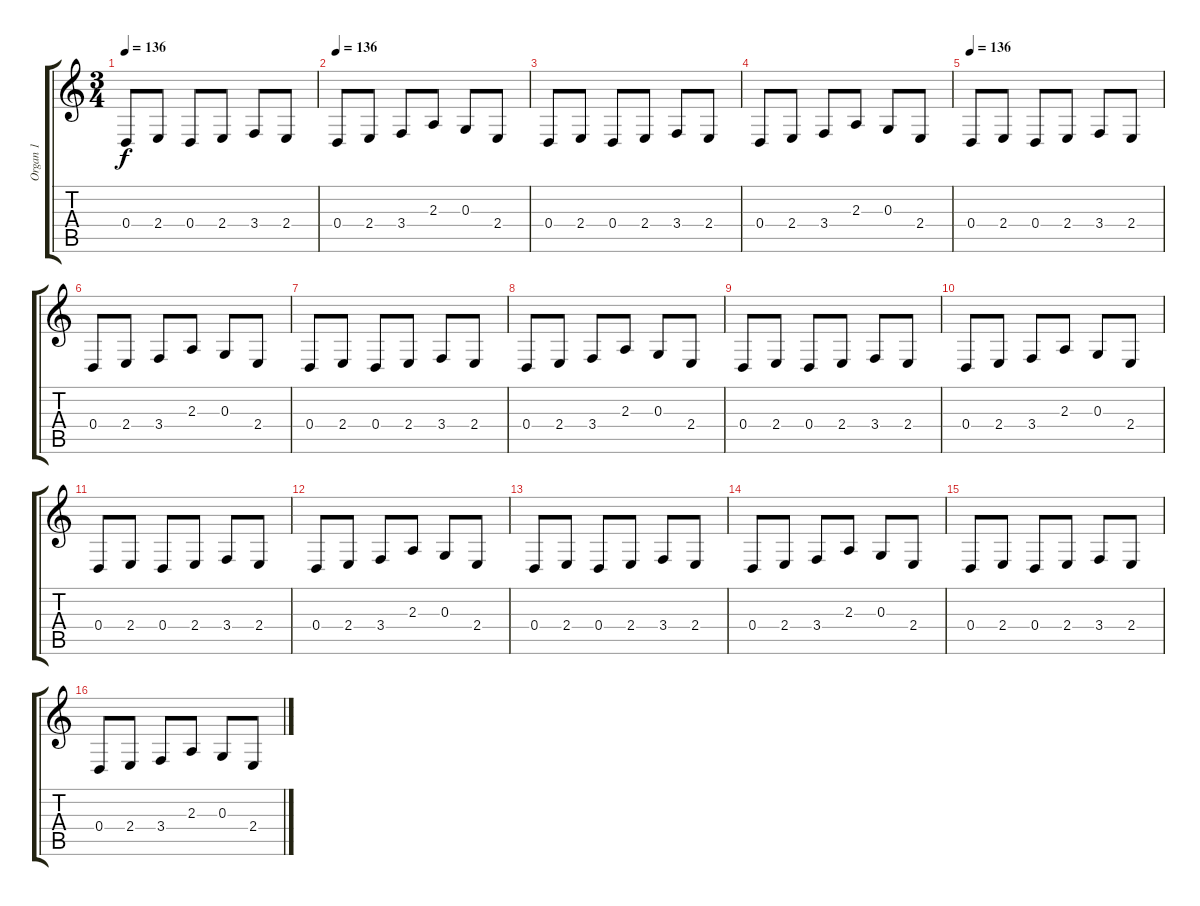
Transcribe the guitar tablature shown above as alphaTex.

\track ("Organ 1" "Organ 1") {instrument churchorgan}
\staff {score tabs}
\tuning (E4 B3 G3 D3 A2 E2) {hide}
\ts (3 4)
\tempo 136
\clef g2
\ks c
0.4.8{dy f} 2.4.8 0.4.8 2.4.8 3.4.8 2.4.8 |
\tempo 136
0.4.8 2.4.8 3.4.8 2.3.8 0.3.8 2.4.8 |
0.4.8 2.4.8 0.4.8 2.4.8 3.4.8 2.4.8 |
0.4.8 2.4.8 3.4.8 2.3.8 0.3.8 2.4.8 |
\tempo 136
0.4.8 2.4.8 0.4.8 2.4.8 3.4.8 2.4.8 |
0.4.8 2.4.8 3.4.8 2.3.8 0.3.8 2.4.8 |
0.4.8 2.4.8 0.4.8 2.4.8 3.4.8 2.4.8 |
0.4.8 2.4.8 3.4.8 2.3.8 0.3.8 2.4.8 |
0.4.8 2.4.8 0.4.8 2.4.8 3.4.8 2.4.8 |
0.4.8 2.4.8 3.4.8 2.3.8 0.3.8 2.4.8 |
0.4.8 2.4.8 0.4.8 2.4.8 3.4.8 2.4.8 |
0.4.8 2.4.8 3.4.8 2.3.8 0.3.8 2.4.8 |
0.4.8 2.4.8 0.4.8 2.4.8 3.4.8 2.4.8 |
0.4.8 2.4.8 3.4.8 2.3.8 0.3.8 2.4.8 |
0.4.8 2.4.8 0.4.8 2.4.8 3.4.8 2.4.8 |
0.4.8 2.4.8 3.4.8 2.3.8 0.3.8 2.4.8
